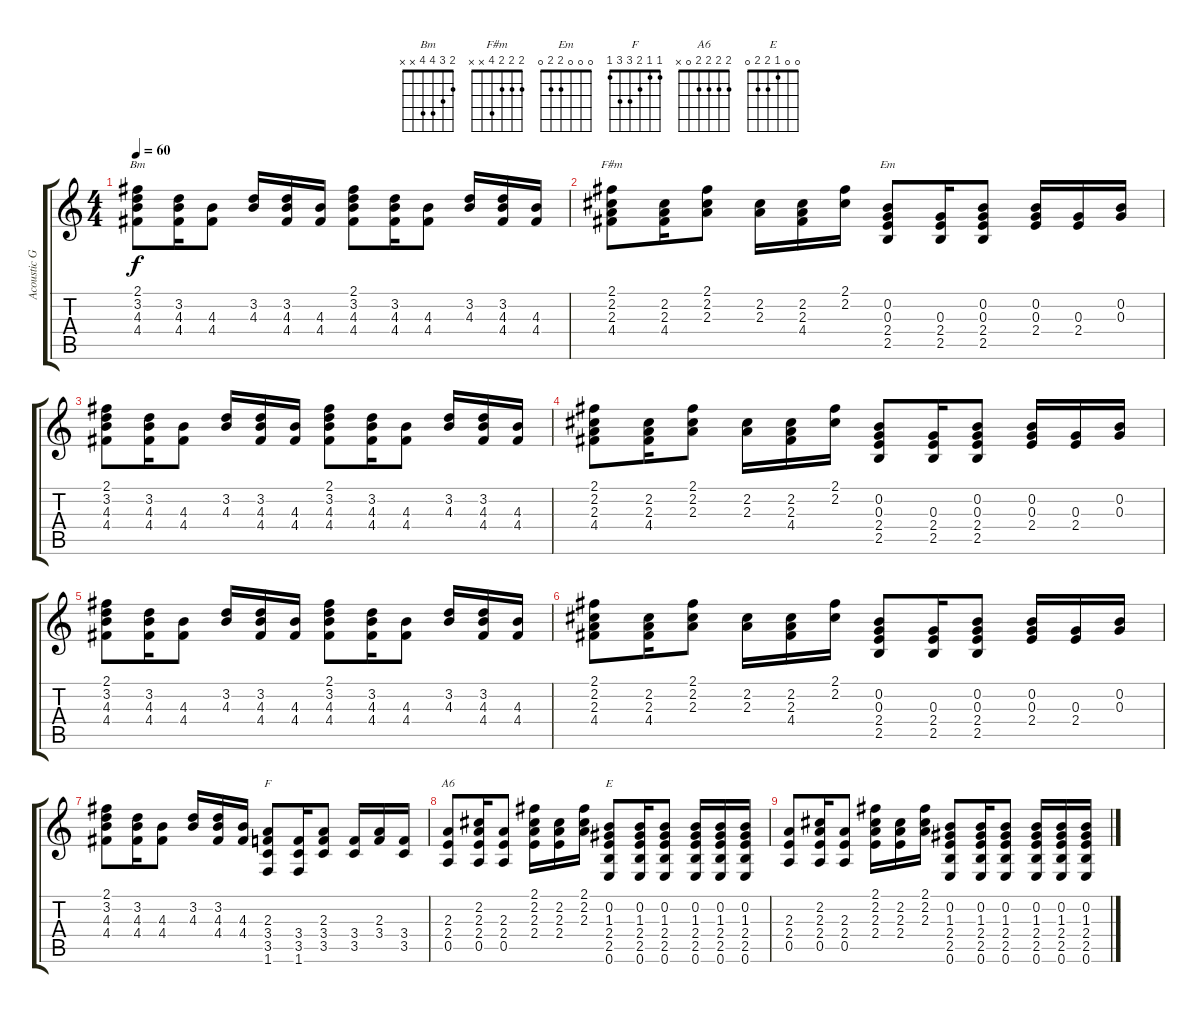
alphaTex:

\track ("Acoustic Guitar" "Acoustic G") {instrument acousticguitarnylon}
\staff {score tabs}
\tuning (E4 B3 G3 D3 A2 E2) {hide}
\chord ("Bm" 2 3 4 4 x x)
\chord ("F#m" 2 2 2 4 x x)
\chord ("Em" 0 0 0 2 2 0)
\chord ("F" 1 1 2 3 3 1)
\chord ("A6" 2 2 2 2 0 x)
\chord ("E" 0 0 1 2 2 0)
\ts (4 4)
\tempo 60
\clef g2
\ks c
(2.1 3.2 4.3 4.4).8{ch "Bm" dy f} (3.2 4.3 4.4).16 (4.3 4.4).8 (3.2 4.3).16 (3.2 4.3 4.4).16 (4.3 4.4).16 (2.1 3.2 4.3 4.4).8 (3.2 4.3 4.4).16 (4.3 4.4).8 (3.2 4.3).16 (3.2 4.3 4.4).16 (4.3 4.4).16 |
(2.1 2.2 2.3 4.4).8{ch "F#m"} (2.2 2.3 4.4).16 (2.1 2.2 2.3).8 (2.2 2.3).16 (2.2 2.3 4.4).16 (2.1 2.2).16 (0.2 0.3 2.4 2.5).8{ch "Em"} (0.3 2.4 2.5).16 (0.2 0.3 2.4 2.5).8 (0.2 0.3 2.4).16 (0.3 2.4).16 (0.2 0.3).16 |
(2.1 3.2 4.3 4.4).8 (3.2 4.3 4.4).16 (4.3 4.4).8 (3.2 4.3).16 (3.2 4.3 4.4).16 (4.3 4.4).16 (2.1 3.2 4.3 4.4).8 (3.2 4.3 4.4).16 (4.3 4.4).8 (3.2 4.3).16 (3.2 4.3 4.4).16 (4.3 4.4).16 |
(2.1 2.2 2.3 4.4).8 (2.2 2.3 4.4).16 (2.1 2.2 2.3).8 (2.2 2.3).16 (2.2 2.3 4.4).16 (2.1 2.2).16 (0.2 0.3 2.4 2.5).8 (0.3 2.4 2.5).16 (0.2 0.3 2.4 2.5).8 (0.2 0.3 2.4).16 (0.3 2.4).16 (0.2 0.3).16 |
(2.1 3.2 4.3 4.4).8 (3.2 4.3 4.4).16 (4.3 4.4).8 (3.2 4.3).16 (3.2 4.3 4.4).16 (4.3 4.4).16 (2.1 3.2 4.3 4.4).8 (3.2 4.3 4.4).16 (4.3 4.4).8 (3.2 4.3).16 (3.2 4.3 4.4).16 (4.3 4.4).16 |
(2.1 2.2 2.3 4.4).8 (2.2 2.3 4.4).16 (2.1 2.2 2.3).8 (2.2 2.3).16 (2.2 2.3 4.4).16 (2.1 2.2).16 (0.2 0.3 2.4 2.5).8 (0.3 2.4 2.5).16 (0.2 0.3 2.4 2.5).8 (0.2 0.3 2.4).16 (0.3 2.4).16 (0.2 0.3).16 |
(2.1 3.2 4.3 4.4).8 (3.2 4.3 4.4).16 (4.3 4.4).8 (3.2 4.3).16 (3.2 4.3 4.4).16 (4.3 4.4).16 (2.3 3.4 3.5 1.6).8{ch "F"} (3.4 3.5 1.6).16 (2.3 3.4 3.5).8 (3.4 3.5).16 (2.3 3.4).16 (3.4 3.5).16 |
(2.3 2.4 0.5).8{ch "A6"} (2.2 2.3 2.4 0.5).16 (2.3 2.4 0.5).8 (2.1 2.2 2.3 2.4).16 (2.2 2.3 2.4).16 (2.1 2.2 2.3).16 (0.2 1.3 2.4 2.5 0.6).8{ch "E"} (0.2 1.3 2.4 2.5 0.6).16 (0.2 1.3 2.4 2.5 0.6).8 (0.2 1.3 2.4 2.5 0.6).16 (0.2 1.3 2.4 2.5 0.6).16 (0.2 1.3 2.4 2.5 0.6).16 |
(2.3 2.4 0.5).8{volume 10} (2.2 2.3 2.4 0.5).16 (2.3 2.4 0.5).8{volume 6} (2.1 2.2 2.3 2.4).16 (2.2 2.3 2.4).16 (2.1 2.2 2.3).16 (0.2 1.3 2.4 2.5 0.6).8{volume 4} (0.2 1.3 2.4 2.5 0.6).16 (0.2 1.3 2.4 2.5 0.6).8{volume 2} (0.2 1.3 2.4 2.5 0.6).16 (0.2 1.3 2.4 2.5 0.6).16{volume 0} (0.2 1.3 2.4 2.5 0.6).16
